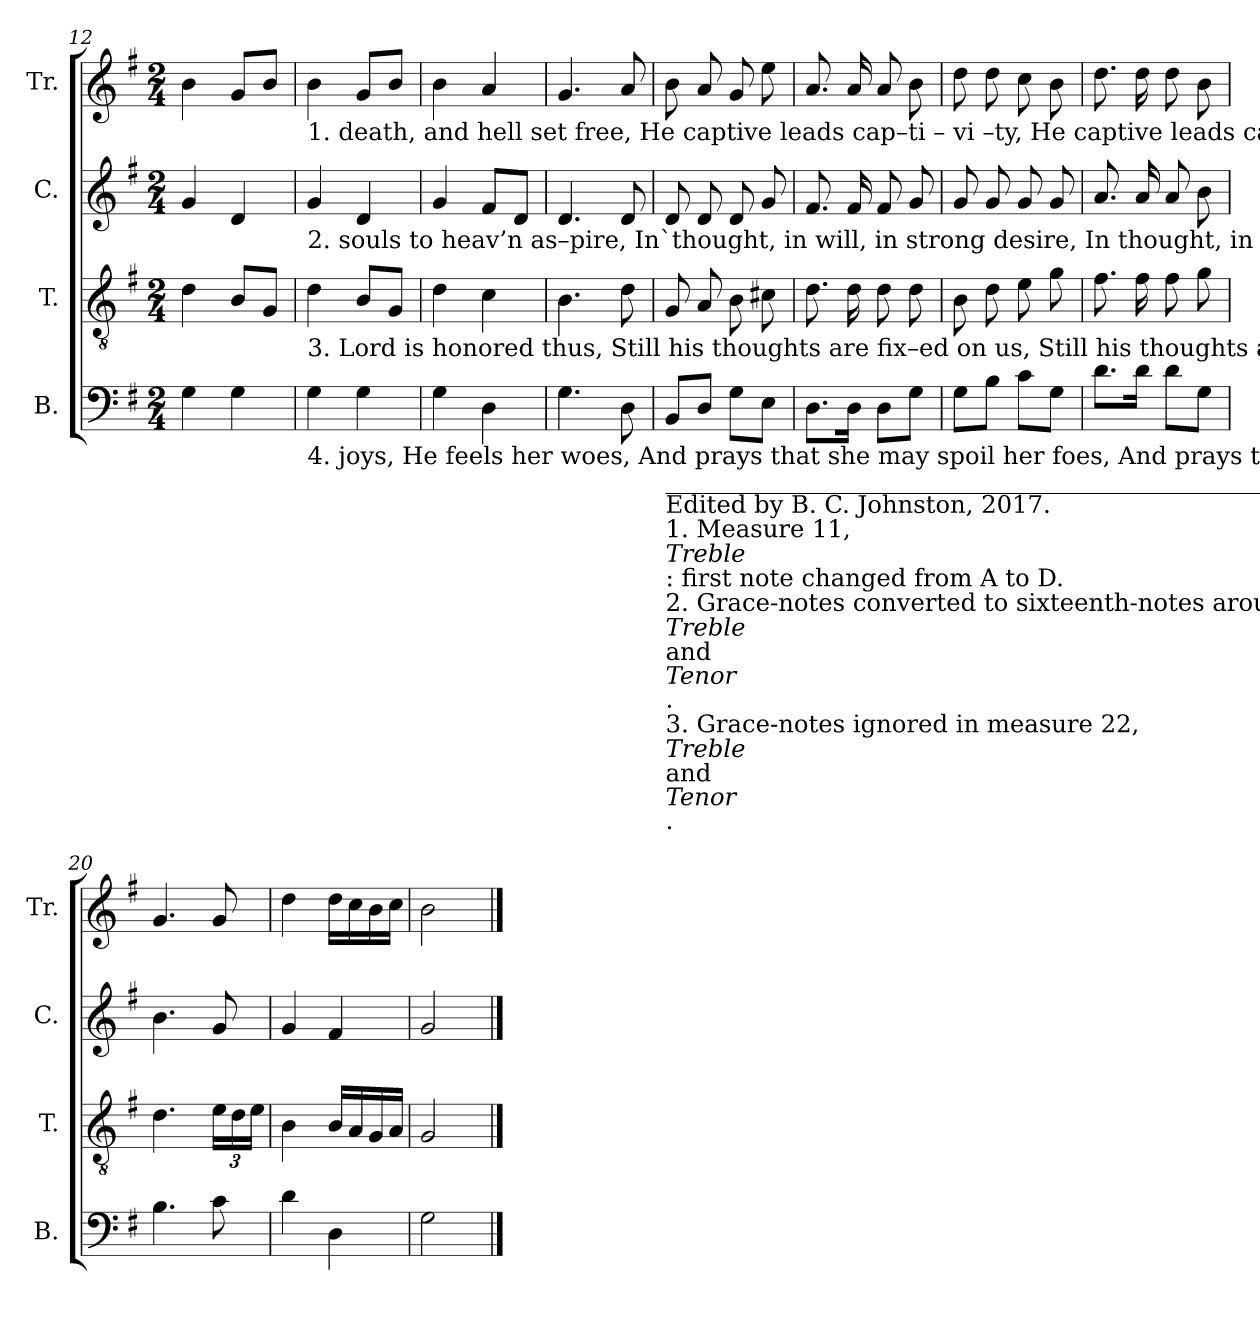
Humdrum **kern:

**kern	**kern	**kern	**kern
*part4	*part3	*part2	*part1
*staff4	*staff3	*staff2	*staff1
*I"B.	*I"T.	*I"C.	*I"Tr.
*I'B.	*I'T.	*I'C.	*I'Tr.
*clefF4	*clefGv2	*clefG2	*clefG2
*k[f#]	*k[f#]	*k[f#]	*k[f#]
*M2/4	*M2/4	*M2/4	*M2/4
=12	=12	=12	=12
4G\	4d\	4g/	4b\
4G\	8B/L	4d/	8g/L
.	8G/J	.	8b/J
!!LO:LB:g=z
=13	=13	=13	=13
!	!	!	!LO:TX:b:t=1. death, and hell  set  free,  He  captive  leads  cap–ti – vi –ty,   He  captive  leads  cap – ti –vi –ty,  And  lives  to       die  no           more.
!	!	!LO:TX:b:t=2. souls  to heav’n as–pire,  In`thought, in will, in strong desire, In thought, in will, in strong desire, To  earth – ly      plea –  sure     dead.	!
!	!LO:TX:b:t=3. Lord  is honored  thus, Still  his thoughts  are  fix–ed on us, Still his thoughts are fix–ed on us,  He’ll  take  us         to     his          home.	!	!
!LO:TX:b:t=4. joys, He feels her woes, And prays that she may spoil her foes, And prays that she may spoil her foes, And ev – er   reign   with     him.	!	!	!
4G\	4d\	4g/	4b\
4G\	8B/L	4d/	8g/L
.	8G/J	.	8b/J
=14	=14	=14	=14
4G\	4d\	4g/	4b\
4D\	4c\	8f#/L	4a/
.	.	8d/J	.
=15	=15	=15	=15
4.G\	4.B\	4.d/	4.g/
8D\	8d\	8d/	8a/
=16	=16	=16	=16
!LO:TX:b:t=_________________________________________________________________________________________________________________________________	!	!	!
!LO:TX:b:t=Edited by B. C. Johnston, 2017.	!	!	!
!LO:TX:b:t=1. Measure 11,	!	!	!
!LO:TX:b:i:t=Treble	!	!	!
!LO:TX:b:t=&colon; first note changed from  A to D.	!	!	!
!LO:TX:b:t=2. Grace-notes converted to sixteenth-notes around the second beat of measure 21,	!	!	!
!LO:TX:b:i:t=Treble	!	!	!
!LO:TX:b:t=and	!	!	!
!LO:TX:b:i:t=Tenor	!	!	!
!LO:TX:b:t=.	!	!	!
!LO:TX:b:t=3. Grace-notes ignored in measure 22,	!	!	!
!LO:TX:b:i:t=Treble	!	!	!
!LO:TX:b:t=and	!	!	!
!LO:TX:b:i:t=Tenor	!	!	!
!LO:TX:b:t=.	!	!	!
8BB/L	8G/	8d/	8b\
8D/J	8A/	8d/	8a/
8G\L	8B\	8d/	8g/
8E\J	8c#X\	8g/	8ee\
=17	=17	=17	=17
8.D\L	8.d\	8.f#/	8.a/
16D\Jk	16d\	16f#/	16a/
8D\L	8d\	8f#/	8a/
8G\J	8d\	8g/	8b\
=18	=18	=18	=18
8G\L	8B\	8g/	8dd\
8B\J	8d\	8g/	8dd\
8c\L	8e\	8g/	8cc\
8G\J	8g\	8g/	8b\
=19	=19	=19	=19
8.d\L	8.f#\	8.a/	8.dd\
16d\Jk	16f#\	16a/	16dd\
8d\L	8f#\	8a/	8dd\
8G\J	8g\	8b\	8b\
=20	=20	=20	=20
4.B\	4.d\	4.b\	4.g/
*	*Xbrackettup	*	*
8c\	24e\LL	8g/	8g/
.	24d\	.	.
.	24e\JJ	.	.
=21	=21	=21	=21
4d\	4B\	4g/	4dd\
4D\	16B/LL	4f#/	16dd\LL
.	16A/	.	16cc\
.	16G/	.	16b\
.	16A/JJ	.	16cc\JJ
=22	=22	=22	=22
2G\	2G/	2g/	2b\
==	==	==	==
*-	*-	*-	*-
